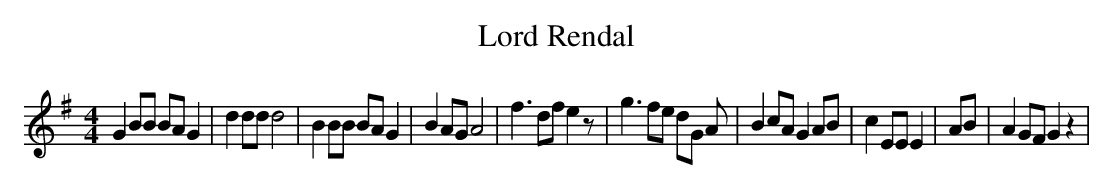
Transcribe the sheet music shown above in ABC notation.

X:1
T:Lord Rendal
M:4/4
L:1/8
K:G
 G2 BB BA G2| d2 dd d4| B2 BB BA G2| B2 AG A4| f3 df e2 z| g3 fe dG A|\
 B2 cA G2 AB| c2 EE E2| AB| A2 GF G2 z2|
